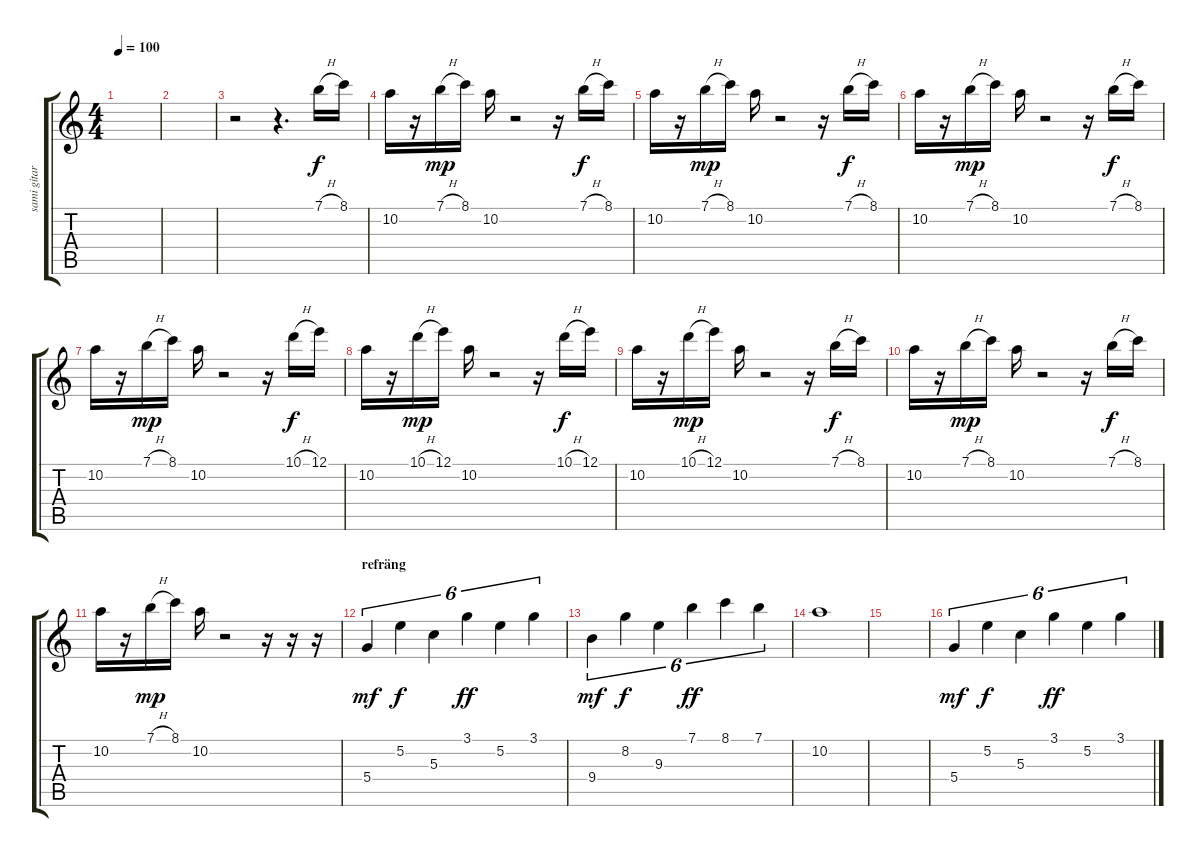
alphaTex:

\track ("sami gitarr" "sami gitar") {instrument overdrivenguitar}
\staff {score tabs}
\tuning (E4 B3 G3 D3 A2 E2) {hide}
\ts (4 4)
\tempo 100
\clef g2
\ks c
|
|
r.2{instrument electricguitarmuted} r.4{d} 7.1{h}.16 8.1.16 |
10.2.16 r.16 7.1{h}.16{dy mp} 8.1.16 10.2.16 r.2 r.16 7.1{h}.16{dy f} 8.1.16 |
10.2.16 r.16 7.1{h}.16{dy mp} 8.1.16 10.2.16 r.2 r.16 7.1{h}.16{dy f} 8.1.16 |
10.2.16 r.16 7.1{h}.16{dy mp} 8.1.16 10.2.16 r.2 r.16 7.1{h}.16{dy f} 8.1.16 |
10.2.16 r.16 7.1{h}.16{dy mp} 8.1.16 10.2.16 r.2 r.16 10.1{h}.16{dy f} 12.1.16 |
10.2.16 r.16 10.1{h}.16{dy mp} 12.1.16 10.2.16 r.2 r.16 10.1{h}.16{dy f} 12.1.16 |
10.2.16 r.16 10.1{h}.16{dy mp} 12.1.16 10.2.16 r.2 r.16 7.1{h}.16{dy f} 8.1.16 |
10.2.16 r.16 7.1{h}.16{dy mp} 8.1.16 10.2.16 r.2 r.16 7.1{h}.16{dy f} 8.1.16 |
10.2.16 r.16 7.1{h}.16{dy mp} 8.1.16 10.2.16 r.2 r.16 r.16 r.16 |
\section ("" "refräng")
5.4.4{tu (6 4) dy mf volume 7 instrument overdrivenguitar} 5.2.4{tu (6 4) dy f} 5.3.4{tu (6 4)} 3.1.4{tu (6 4) dy ff} 5.2.4{tu (6 4)} 3.1.4{tu (6 4)} |
9.4.4{tu (6 4) dy mf} 8.2.4{tu (6 4) dy f} 9.3.4{tu (6 4)} 7.1.4{tu (6 4) dy ff} 8.1.4{tu (6 4)} 7.1.4{tu (6 4)} |
10.2.1{volume 0} |
|
5.4.4{tu (6 4) dy mf volume 7 instrument overdrivenguitar} 5.2.4{tu (6 4) dy f} 5.3.4{tu (6 4)} 3.1.4{tu (6 4) dy ff} 5.2.4{tu (6 4)} 3.1.4{tu (6 4)}
